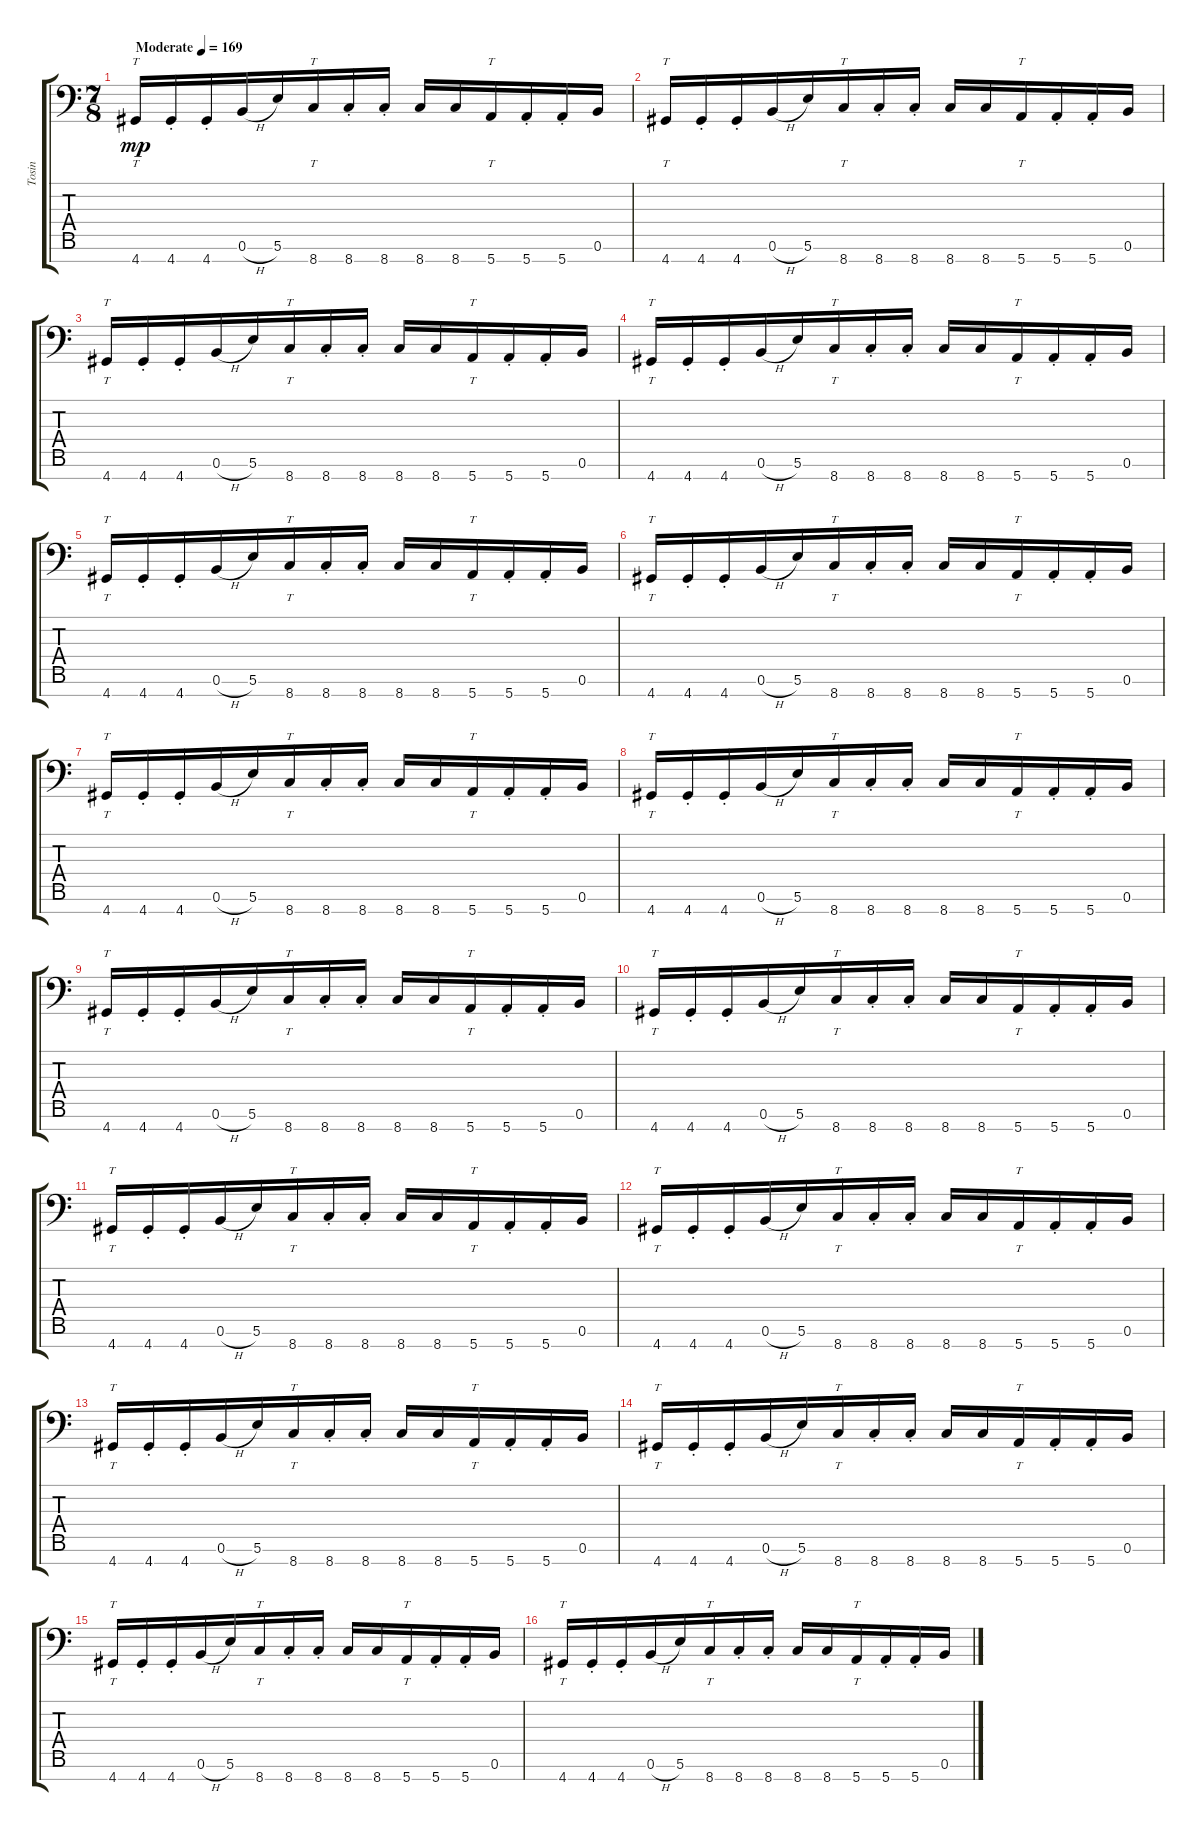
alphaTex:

\track ("Tosin" "Tosin") {instrument distortionguitar}
\staff {score tabs}
\tuning (B3 G3 D3 A2 E2 B1 E1) {hide}
\ts (7 8)
\tempo (169 "Moderate")
\clef f4
\ks c
4.7.16{tt dy mp instrument distortionguitar} 4.7{st}.16 4.7{st}.16 0.6{h}.16 5.6.16 8.7.16{tt} 8.7{st}.16 8.7{st}.16 8.7.16 8.7.16 5.7.16{tt} 5.7{st}.16 5.7{st}.16 0.6.16 |
4.7.16{tt} 4.7{st}.16 4.7{st}.16 0.6{h}.16 5.6.16 8.7.16{tt} 8.7{st}.16 8.7{st}.16 8.7.16 8.7.16 5.7.16{tt} 5.7{st}.16 5.7{st}.16 0.6.16 |
4.7.16{tt balance 11} 4.7{st}.16 4.7{st}.16 0.6{h}.16 5.6.16 8.7.16{tt} 8.7{st}.16 8.7{st}.16 8.7.16 8.7.16 5.7.16{tt} 5.7{st}.16 5.7{st}.16 0.6.16 |
4.7.16{tt} 4.7{st}.16 4.7{st}.16 0.6{h}.16 5.6.16 8.7.16{tt} 8.7{st}.16 8.7{st}.16 8.7.16 8.7.16 5.7.16{tt} 5.7{st}.16 5.7{st}.16 0.6.16 |
4.7.16{tt} 4.7{st}.16 4.7{st}.16 0.6{h}.16 5.6.16 8.7.16{tt} 8.7{st}.16 8.7{st}.16 8.7.16 8.7.16 5.7.16{tt} 5.7{st}.16 5.7{st}.16 0.6.16 |
4.7.16{tt} 4.7{st}.16 4.7{st}.16 0.6{h}.16 5.6.16 8.7.16{tt} 8.7{st}.16 8.7{st}.16 8.7.16 8.7.16 5.7.16{tt} 5.7{st}.16 5.7{st}.16 0.6.16 |
4.7.16{tt} 4.7{st}.16 4.7{st}.16 0.6{h}.16 5.6.16 8.7.16{tt} 8.7{st}.16 8.7{st}.16 8.7.16 8.7.16 5.7.16{tt} 5.7{st}.16 5.7{st}.16 0.6.16 |
4.7.16{tt} 4.7{st}.16 4.7{st}.16 0.6{h}.16 5.6.16 8.7.16{tt} 8.7{st}.16 8.7{st}.16 8.7.16 8.7.16 5.7.16{tt} 5.7{st}.16 5.7{st}.16 0.6.16 |
4.7.16{tt} 4.7{st}.16 4.7{st}.16 0.6{h}.16 5.6.16 8.7.16{tt} 8.7{st}.16 8.7{st}.16 8.7.16 8.7.16 5.7.16{tt} 5.7{st}.16 5.7{st}.16 0.6.16 |
4.7.16{tt} 4.7{st}.16 4.7{st}.16 0.6{h}.16 5.6.16 8.7.16{tt} 8.7{st}.16 8.7{st}.16 8.7.16 8.7.16 5.7.16{tt} 5.7{st}.16 5.7{st}.16 0.6.16 |
4.7.16{tt} 4.7{st}.16 4.7{st}.16 0.6{h}.16 5.6.16 8.7.16{tt} 8.7{st}.16 8.7{st}.16 8.7.16 8.7.16 5.7.16{tt} 5.7{st}.16 5.7{st}.16 0.6.16 |
4.7.16{tt} 4.7{st}.16 4.7{st}.16 0.6{h}.16 5.6.16 8.7.16{tt} 8.7{st}.16 8.7{st}.16 8.7.16 8.7.16 5.7.16{tt} 5.7{st}.16 5.7{st}.16 0.6.16 |
4.7.16{tt} 4.7{st}.16 4.7{st}.16 0.6{h}.16 5.6.16 8.7.16{tt} 8.7{st}.16 8.7{st}.16 8.7.16 8.7.16 5.7.16{tt} 5.7{st}.16 5.7{st}.16 0.6.16 |
4.7.16{tt} 4.7{st}.16 4.7{st}.16 0.6{h}.16 5.6.16 8.7.16{tt} 8.7{st}.16 8.7{st}.16 8.7.16 8.7.16 5.7.16{tt} 5.7{st}.16 5.7{st}.16 0.6.16 |
4.7.16{tt} 4.7{st}.16 4.7{st}.16 0.6{h}.16 5.6.16 8.7.16{tt} 8.7{st}.16 8.7{st}.16 8.7.16 8.7.16 5.7.16{tt} 5.7{st}.16 5.7{st}.16 0.6.16 |
4.7.16{tt} 4.7{st}.16 4.7{st}.16 0.6{h}.16 5.6.16 8.7.16{tt} 8.7{st}.16 8.7{st}.16 8.7.16 8.7.16 5.7.16{tt} 5.7{st}.16 5.7{st}.16 0.6.16
